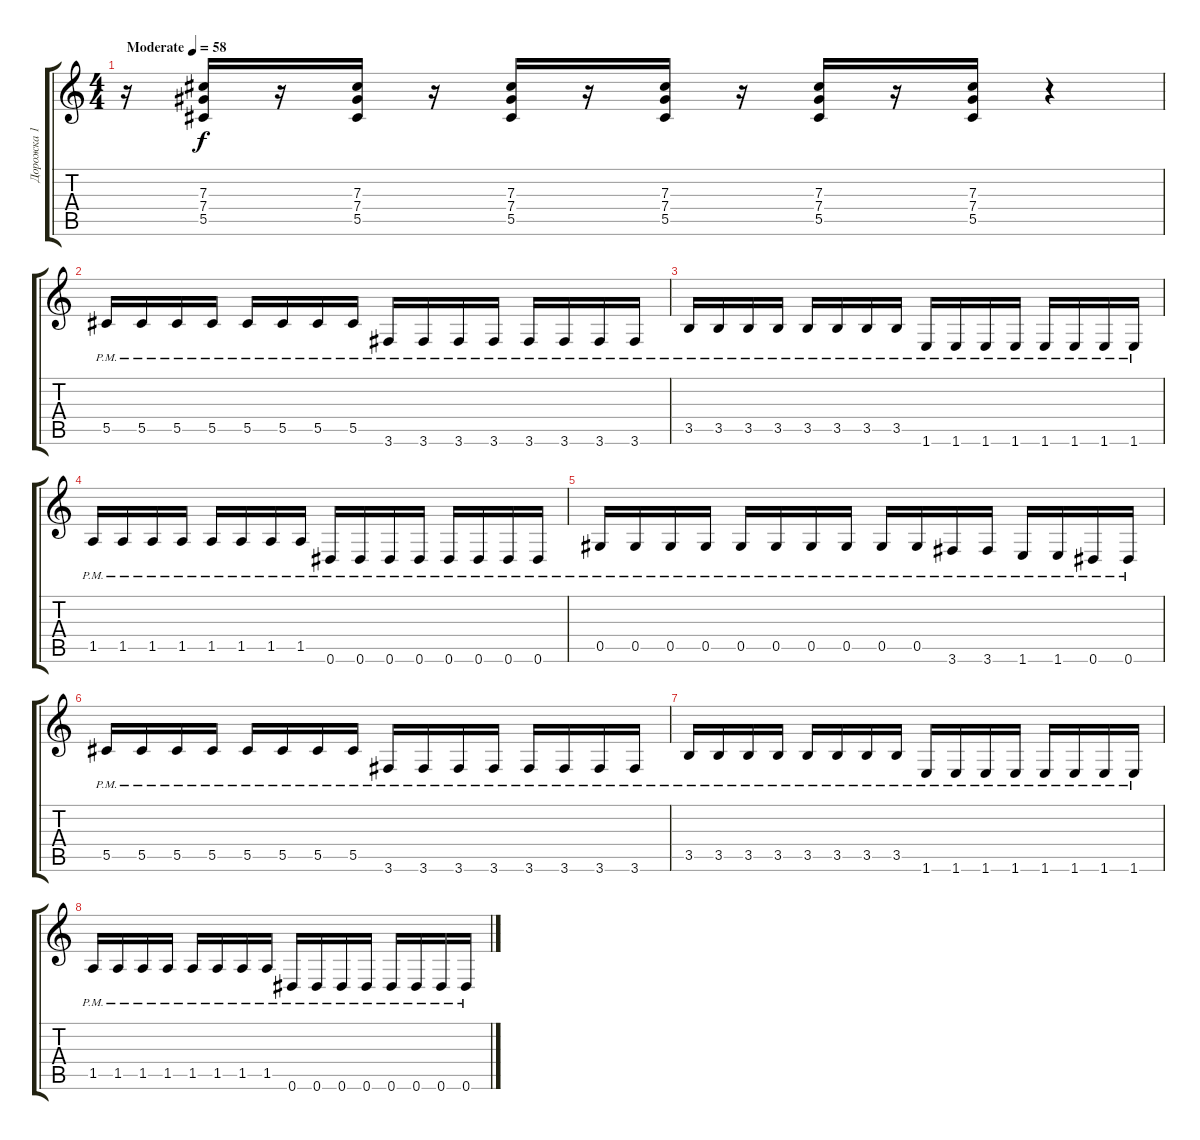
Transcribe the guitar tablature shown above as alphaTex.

\track ("Дорожка 1" "Дорожка 1") {instrument distortionguitar}
\staff {score tabs}
\tuning (Eb4 Bb3 Gb3 Db3 Ab2 Eb2) {hide}
\ts (4 4)
\tempo (58 "Moderate")
\clef g2
\ks c
r.16{dy f instrument distortionguitar} (7.3 7.4 5.5).16 r.16 (7.3 7.4 5.5).16 r.16 (7.3 7.4 5.5).16 r.16 (7.3 7.4 5.5).16 r.16 (7.3 7.4 5.5).16 r.16 (7.3 7.4 5.5).16 r.4 |
5.5{pm}.16 5.5{pm}.16 5.5{pm}.16 5.5{pm}.16 5.5{pm}.16 5.5{pm}.16 5.5{pm}.16 5.5{pm}.16 3.6{pm}.16 3.6{pm}.16 3.6{pm}.16 3.6{pm}.16 3.6{pm}.16 3.6{pm}.16 3.6{pm}.16 3.6{pm}.16 |
3.5{pm}.16 3.5{pm}.16 3.5{pm}.16 3.5{pm}.16 3.5{pm}.16 3.5{pm}.16 3.5{pm}.16 3.5{pm}.16 1.6{pm}.16 1.6{pm}.16 1.6{pm}.16 1.6{pm}.16 1.6{pm}.16 1.6{pm}.16 1.6{pm}.16 1.6{pm}.16 |
1.5{pm}.16 1.5{pm}.16 1.5{pm}.16 1.5{pm}.16 1.5{pm}.16 1.5{pm}.16 1.5{pm}.16 1.5{pm}.16 0.6{pm}.16 0.6{pm}.16 0.6{pm}.16 0.6{pm}.16 0.6{pm}.16 0.6{pm}.16 0.6{pm}.16 0.6{pm}.16 |
0.5{pm}.16 0.5{pm}.16 0.5{pm}.16 0.5{pm}.16 0.5{pm}.16 0.5{pm}.16 0.5{pm}.16 0.5{pm}.16 0.5{pm}.16 0.5{pm}.16 3.6{pm}.16 3.6{pm}.16 1.6{pm}.16 1.6{pm}.16 0.6{pm}.16 0.6{pm}.16 |
5.5{pm}.16 5.5{pm}.16 5.5{pm}.16 5.5{pm}.16 5.5{pm}.16 5.5{pm}.16 5.5{pm}.16 5.5{pm}.16 3.6{pm}.16 3.6{pm}.16 3.6{pm}.16 3.6{pm}.16 3.6{pm}.16 3.6{pm}.16 3.6{pm}.16 3.6{pm}.16 |
3.5{pm}.16 3.5{pm}.16 3.5{pm}.16 3.5{pm}.16 3.5{pm}.16 3.5{pm}.16 3.5{pm}.16 3.5{pm}.16 1.6{pm}.16 1.6{pm}.16 1.6{pm}.16 1.6{pm}.16 1.6{pm}.16 1.6{pm}.16 1.6{pm}.16 1.6{pm}.16 |
1.5{pm}.16 1.5{pm}.16 1.5{pm}.16 1.5{pm}.16 1.5{pm}.16 1.5{pm}.16 1.5{pm}.16 1.5{pm}.16 0.6{pm}.16 0.6{pm}.16 0.6{pm}.16 0.6{pm}.16 0.6{pm}.16 0.6{pm}.16 0.6{pm}.16 0.6{pm}.16
